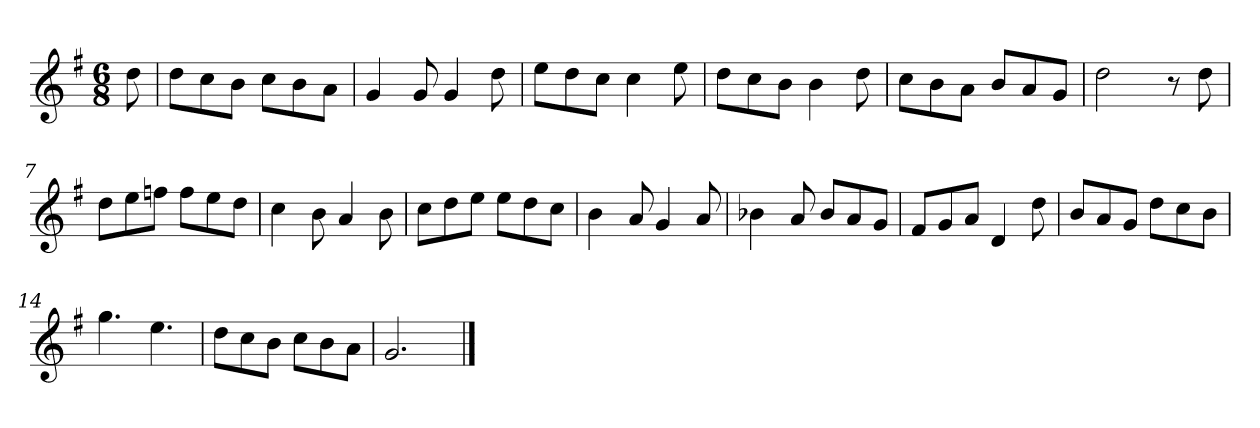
**kern
*part1
*staff1
*k[f#]
*M6/8
*MM120
=
8dd
=1
8ddL
8cc
8bJ
8ccL
8b
8aJ
=2
4g
8g
4g
8dd
=3
8eeL
8dd
8ccJ
4cc
8ee
=4
8ddL
8cc
8bJ
4b
8dd
=5
8ccL
8b
8aJ
8bL
8a
8gJ
=6
2dd
8r
8dd
=7
8ddL
8ee
8ffnJ
8ffL
8ee
8ddJ
=8
4cc
8b
4a
8b
=9
8ccL
8dd
8eeJ
8eeL
8dd
8ccJ
=10
4b
8a
4g
8a
=11
4b-X
8a
8b-L
8a
8gJ
=12
8f#L
8g
8aJ
4d
8dd
=13
8bL
8a
8gJ
8ddL
8cc
8bJ
=14
4.gg
4.ee
=15
8ddL
8cc
8bJ
8ccL
8b
8aJ
=16
2.g
==
*-
